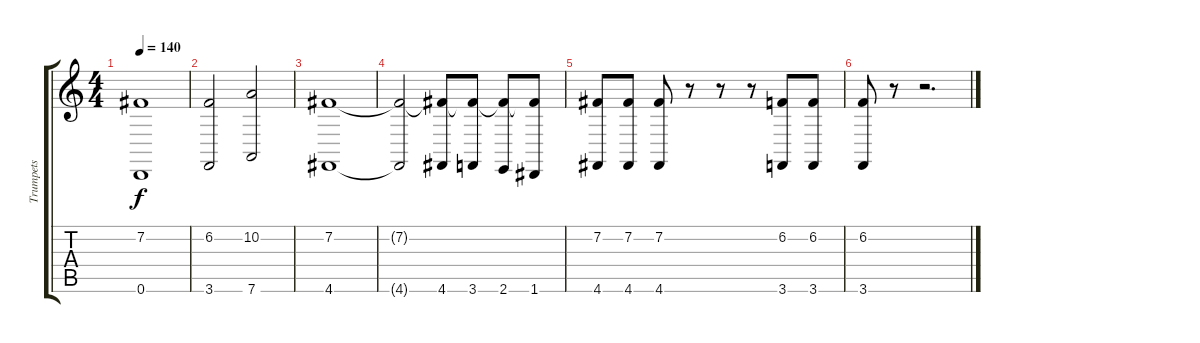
\track ("Trumpets" "Trumpets") {instrument brasssection}
\staff {score tabs}
\tuning (E4 B3 G3 D3 A2 D2) {hide}
\ts (4 4)
\tempo 140
\clef g2
\ks c
(7.2 0.6).1{dy f} |
(6.2 3.6).2 (10.2 7.6).2 |
(7.2 4.6).1 |
(7.2{t} 4.6{t}).2 (7.2{t} 4.6).8 (7.2{t} 3.6).8 (7.2{t} 2.6).8 (7.2{t} 1.6).8 |
(7.2 4.6).8 (7.2 4.6).8 (7.2 4.6).8 r.8 r.8 r.8 (6.2 3.6).8 (6.2 3.6).8 |
(6.2 3.6).8 r.8 r.2{d}
